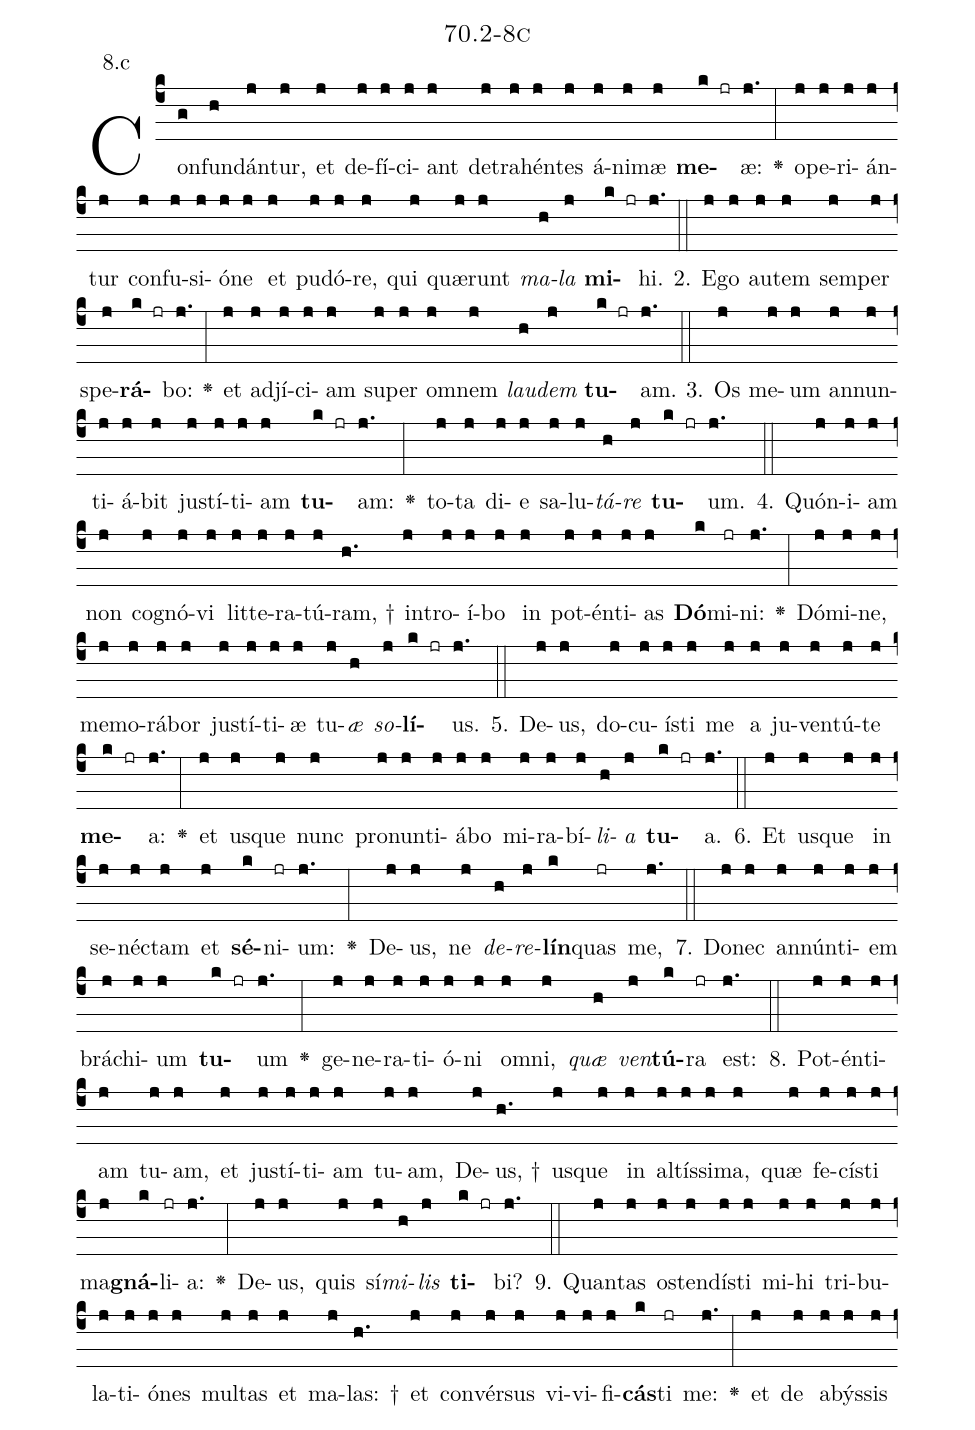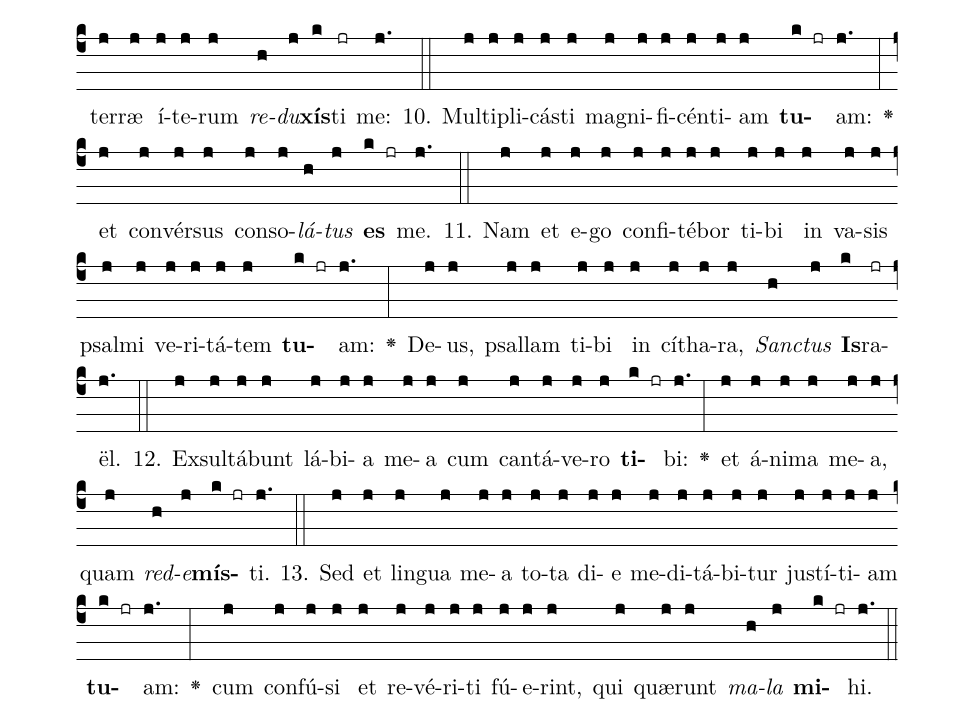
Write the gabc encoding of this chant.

name: 70.2-8c;
annotation: 8.c;
%%
(c4)Con(g)fun(h)dán(j)tur,(j) et(j) de(j)fí(j)ci(j)ant(j) de(j)tra(j)hén(j)tes(j) á(j)ni(j)mæ(j) <b>me</b>(k jr)æ:(j.) <v>\greheightstar</v>(:) o(j)pe(j)ri(j)án(j)tur(j) con(j)fu(j)si(j)ó(j)ne(j) et(j) pu(j)dó(j)re,(j) qui(j) quæ(j)runt(j) <i>ma</i>(h)<i>la</i>(j) <b>mi</b>(k jr)hi.(j.) (::)
2. E(j)go(j) au(j)tem(j) sem(j)per(j) spe(j)<b>rá</b>(k jr)bo:(j.) <v>\greheightstar</v>(:) et(j) ad(j)jí(j)ci(j)am(j) su(j)per(j) om(j)nem(j) <i>lau</i>(h)<i>dem</i>(j) <b>tu</b>(k jr)am.(j.) (::)
3. Os(j) me(j)um(j) an(j)nun(j)ti(j)á(j)bit(j) jus(j)tí(j)ti(j)am(j) <b>tu</b>(k jr)am:(j.) <v>\greheightstar</v>(:) to(j)ta(j) di(j)e(j) sa(j)lu(j)<i>tá</i>(h)<i>re</i>(j) <b>tu</b>(k jr)um.(j.) (::)
4. Quón(j)i(j)am(j) non(j) co(j)gnó(j)vi(j) lit(j)te(j)ra(j)tú(j)ram, †(h.) in(j)tro(j)í(j)bo(j) in(j) pot(j)én(j)ti(j)as(j) <b>Dó</b>(k)mi(jr)ni:(j.) <v>\greheightstar</v>(:) Dó(j)mi(j)ne,(j) me(j)mo(j)rá(j)bor(j) jus(j)tí(j)ti(j)æ(j) tu(j)<i>æ</i>(h) <i>so</i>(j)<b>lí</b>(k jr)us.(j.) (::)
5. De(j)us,(j) do(j)cu(j)ís(j)ti(j) me(j) a(j) ju(j)ven(j)tú(j)te(j) <b>me</b>(k jr)a:(j.) <v>\greheightstar</v>(:) et(j) us(j)que(j) nunc(j) pro(j)nun(j)ti(j)á(j)bo(j) mi(j)ra(j)bí(j)<i>li</i>(h)<i>a</i>(j) <b>tu</b>(k jr)a.(j.) (::)
6. Et(j) us(j)que(j) in(j) se(j)néc(j)tam(j) et(j) <b>sé</b>(k)ni(jr)um:(j.) <v>\greheightstar</v>(:) De(j)us,(j) ne(j) <i>de</i>(h)<i>re</i>(j)<b>lín</b>(k)quas(jr) me,(j.) (::)
7. Do(j)nec(j) an(j)nún(j)ti(j)em(j) brá(j)chi(j)um(j) <b>tu</b>(k jr)um(j.) <v>\greheightstar</v>(:) ge(j)ne(j)ra(j)ti(j)ó(j)ni(j) om(j)ni,(j) <i>quæ</i>(h) <i>ven</i>(j)<b>tú</b>(k)ra(jr) est:(j.) (::)
8. Pot(j)én(j)ti(j)am(j) tu(j)am,(j) et(j) jus(j)tí(j)ti(j)am(j) tu(j)am,(j) De(j)us, †(h.) us(j)que(j) in(j) al(j)tís(j)si(j)ma,(j) quæ(j) fe(j)cís(j)ti(j) ma(j)<b>gná</b>(k)li(jr)a:(j.) <v>\greheightstar</v>(:) De(j)us,(j) quis(j) sí(j)<i>mi</i>(h)<i>lis</i>(j) <b>ti</b>(k jr)bi?(j.) (::)
9. Quan(j)tas(j) os(j)ten(j)dís(j)ti(j) mi(j)hi(j) tri(j)bu(j)la(j)ti(j)ó(j)nes(j) mul(j)tas(j) et(j) ma(j)las: †(h.) et(j) con(j)vér(j)sus(j) vi(j)vi(j)fi(j)<b>cás</b>(k)ti(jr) me:(j.) <v>\greheightstar</v>(:) et(j) de(j) a(j)býs(j)sis(j) ter(j)ræ(j) í(j)te(j)rum(j) <i>re</i>(h)<i>du</i>(j)<b>xís</b>(k)ti(jr) me:(j.) (::)
10. Mul(j)ti(j)pli(j)cás(j)ti(j) ma(j)gni(j)fi(j)cén(j)ti(j)am(j) <b>tu</b>(k jr)am:(j.) <v>\greheightstar</v>(:) et(j) con(j)vér(j)sus(j) con(j)so(j)<i>lá</i>(h)<i>tus</i>(j) <b>es</b>(k jr) me.(j.) (::)
11. Nam(j) et(j) e(j)go(j) con(j)fi(j)té(j)bor(j) ti(j)bi(j) in(j) va(j)sis(j) psal(j)mi(j) ve(j)ri(j)tá(j)tem(j) <b>tu</b>(k jr)am:(j.) <v>\greheightstar</v>(:) De(j)us,(j) psal(j)lam(j) ti(j)bi(j) in(j) cí(j)tha(j)ra,(j) <i>Sanc</i>(h)<i>tus</i>(j) <b>Is</b>(k)ra(jr)ël.(j.) (::)
12. Ex(j)sul(j)tá(j)bunt(j) lá(j)bi(j)a(j) me(j)a(j) cum(j) can(j)tá(j)ve(j)ro(j) <b>ti</b>(k jr)bi:(j.) <v>\greheightstar</v>(:) et(j) á(j)ni(j)ma(j) me(j)a,(j) quam(j) <i>red</i>(h)<i>e</i>(j)<b>mís</b>(k jr)ti.(j.) (::)
13. Sed(j) et(j) lin(j)gua(j) me(j)a(j) to(j)ta(j) di(j)e(j) me(j)di(j)tá(j)bi(j)tur(j) jus(j)tí(j)ti(j)am(j) <b>tu</b>(k jr)am:(j.) <v>\greheightstar</v>(:) cum(j) con(j)fú(j)si(j) et(j) re(j)vé(j)ri(j)ti(j) fú(j)e(j)rint,(j) qui(j) quæ(j)runt(j) <i>ma</i>(h)<i>la</i>(j) <b>mi</b>(k jr)hi.(j.) (::)
